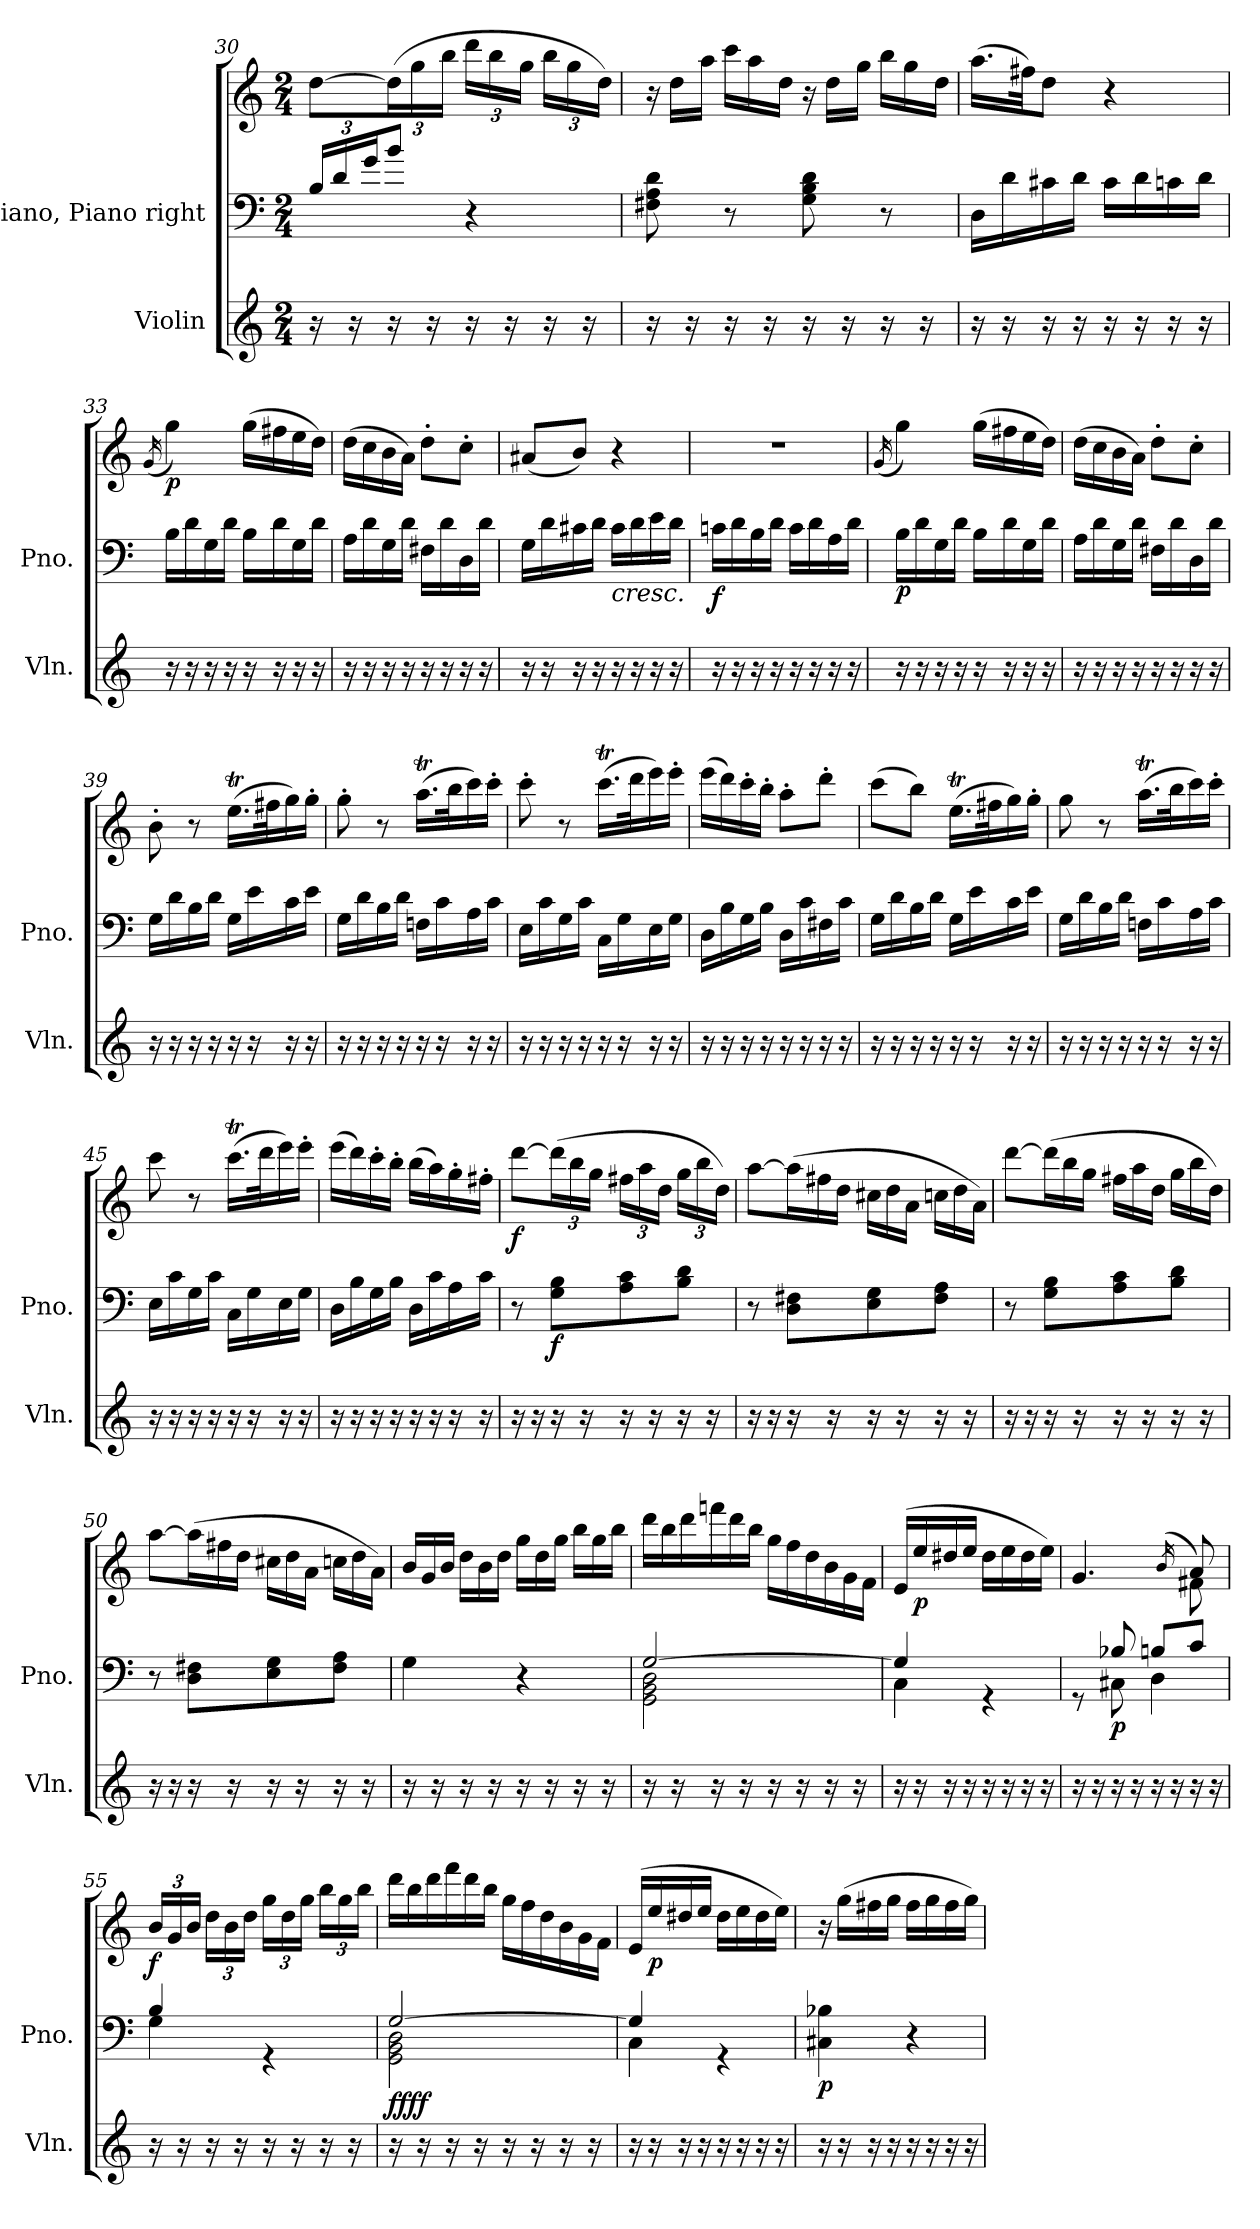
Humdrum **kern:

**kern	**kern	**kern	**dynam
*part2	*part1	*part1	*part1
*staff3	*staff2	*staff1	*staff1/2
*I"Violin	*I"Piano, Piano right	*	*
*I'Vln.	*I'Pno.	*	*
!!LO:LB:g=z
*clefG2	*clefF4	*clefG2	*
*k[]	*k[]	*k[]	*
*M2/4	*M2/4	*M2/4	*
*	*Xbrackettup	*	*
=30	=30	=30	=30
16r	24B/LL	[8dd\L	.
.	24d/	.	.
16r	.	.	.
.	24g/J	.	.
*	*	*Xbrackettup	*
16r	8b/J	(>24dd\L]	.
.	.	24gg\	.
16r	.	.	.
.	.	24bb\JJ	.
16r	4r	24ddd\LL	.
.	.	24bb\	.
16r	.	.	.
.	.	24gg\JJ	.
16r	.	24bb\LL	.
.	.	24gg\	.
16r	.	.	.
.	.	24dd\JJ)	.
=31	=31	=31	=31
*	*	*Xtuplet	*
16r	8F#X\ 8A\ 8d\	24r	.
.	.	24dd\LL	.
16r	.	.	.
.	.	24aa\JJ	.
16r	8r	24ccc\LL	.
.	.	24aa\	.
16r	.	.	.
.	.	24dd\JJ	.
16r	8G\ 8B\ 8d\	24r	.
.	.	24dd\LL	.
16r	.	.	.
.	.	24gg\JJ	.
16r	8r	24bb\LL	.
.	.	24gg\	.
16r	.	.	.
.	.	24dd\JJ	.
=32	=32	=32	=32
16r	16D\LL	(>16.aa\LL	.
16r	16d\	.	.
.	.	32ff#X\JK)	.
16r	16c#X\	8dd\J	.
16r	16d\JJ	.	.
16r	16c#\LL	4r	.
16r	16d\	.	.
16r	16cn\	.	.
16r	16d\JJ	.	.
!!LO:PB:g=z
=33	=33	=33	=33
.	.	(>16qg/	.
!	!	!	!LO:DY:b
16r	16B\LL	4gg\)	p
16r	16d\	.	.
16r	16G\	.	.
16r	16d\JJ	.	.
16r	16B\LL	(>16gg\LL	.
16r	16d\	16ff#X\	.
16r	16G\	16ee\	.
16r	16d\JJ	16dd\JJ)	.
=34	=34	=34	=34
16r	16A\LL	(>16dd\LL	.
16r	16d\	16cc\	.
16r	16G\	16b\	.
16r	16d\JJ	16a\JJ)	.
16r	16F#X\LL	8dd'\L	.
16r	16d\	.	.
16r	16D\	8cc'\J	.
16r	16d\JJ	.	.
=35	=35	=35	=35
16r	16G\LL	(<8a#X/L	.
16r	16d\	.	.
16r	16c#X\	8b/J)	.
16r	16d\JJ	.	.
!	!LO:TX:b:i:t=cresc.	!	!
16r	16c#\LL	4r	.
16r	16d\	.	.
16r	16e\	.	.
16r	16d\JJ	.	.
=36	=36	=36	=36
!	!	!	!LO:DY:b=2
16r	16cn\LL	2r	f
16r	16d\	.	.
16r	16B\	.	.
16r	16d\JJ	.	.
16r	16c\LL	.	.
16r	16d\	.	.
16r	16A\	.	.
16r	16d\JJ	.	.
!!LO:LB:g=z
=37	=37	=37	=37
.	.	(>16qg/	.
!	!	!	!LO:DY:b=2
16r	16B\LL	4gg\)	p
16r	16d\	.	.
16r	16G\	.	.
16r	16d\JJ	.	.
16r	16B\LL	(>16gg\LL	.
16r	16d\	16ff#X\	.
16r	16G\	16ee\	.
16r	16d\JJ	16dd\JJ)	.
=38	=38	=38	=38
16r	16A\LL	(>16dd\LL	.
16r	16d\	16cc\	.
16r	16G\	16b\	.
16r	16d\JJ	16a\JJ)	.
16r	16F#X\LL	8dd'\L	.
16r	16d\	.	.
16r	16D\	8cc'\J	.
16r	16d\JJ	.	.
=39	=39	=39	=39
16r	16G\LL	8b'\	.
16r	16d\	.	.
16r	16B\	8r	.
16r	16d\JJ	.	.
16r	16G\LL	(>16.eet\LL	.
16r	16e\	.	.
.	.	32ff#X\K	.
16r	16c\	16gg\)	.
16r	16e\JJ	16gg'\JJ	.
=40	=40	=40	=40
16r	16G\LL	8gg'\	.
16r	16d\	.	.
16r	16B\	8r	.
16r	16d\JJ	.	.
16r	16Fn\LL	(>16.aaT\LL	.
16r	16c\	.	.
.	.	32bb\K	.
16r	16A\	16ccc\)	.
16r	16c\JJ	16ccc'\JJ	.
!!LO:LB:g=z
=41	=41	=41	=41
16r	16E\LL	8ccc'\	.
16r	16c\	.	.
16r	16G\	8r	.
16r	16c\JJ	.	.
16r	16C\LL	(>16.cccT\LL	.
16r	16G\	.	.
.	.	32ddd\K	.
16r	16E\	16eee\)	.
16r	16G\JJ	16eee'\JJ	.
=42	=42	=42	=42
16r	16D\LL	(>16eee\LL	.
16r	16B\	16ddd\)	.
16r	16G\	16ccc'\	.
16r	16B\JJ	16bb'\JJ	.
16r	16D\LL	8aa'\L	.
16r	16c\	.	.
16r	16F#X\	8ddd'\J	.
16r	16c\JJ	.	.
=43	=43	=43	=43
16r	16G\LL	(>8ccc\L	.
16r	16d\	.	.
16r	16B\	8bb\J)	.
16r	16d\JJ	.	.
16r	16G\LL	(>16.eet\LL	.
16r	16e\	.	.
.	.	32ff#X\K	.
16r	16c\	16gg\)	.
16r	16e\JJ	16gg'\JJ	.
=44	=44	=44	=44
16r	16G\LL	8gg\	.
16r	16d\	.	.
16r	16B\	8r	.
16r	16d\JJ	.	.
16r	16Fn\LL	(>16.aaT\LL	.
16r	16c\	.	.
.	.	32bb\K	.
16r	16A\	16ccc\)	.
16r	16c\JJ	16ccc'\JJ	.
!!LO:LB:g=z
=45	=45	=45	=45
16r	16E\LL	8ccc\	.
16r	16c\	.	.
16r	16G\	8r	.
16r	16c\JJ	.	.
16r	16C\LL	(>16.cccT\LL	.
16r	16G\	.	.
.	.	32ddd\K	.
16r	16E\	16eee\)	.
16r	16G\JJ	16eee'\JJ	.
=46	=46	=46	=46
16r	16D\LL	(>16eee\LL	.
16r	16B\	16ddd\)	.
16r	16G\	16ccc'\	.
16r	16B\JJ	16bb'\JJ	.
16r	16D\LL	(>16bb\LL	.
16r	16c\	16aa\)	.
16r	16A\	16gg'\	.
16r	16c\JJ	16ff#X'\JJ	.
=47	=47	=47	=47
!	!	!	!LO:DY:b
16r	8r	[8ddd\L	f
16r	.	.	.
*	*	*tuplet	*
!	!	!	!LO:DY:b=2
16r	8G\ 8B\L	(>24ddd\L]	f
.	.	24bb\	.
16r	.	.	.
.	.	24gg\JJ	.
16r	8A\ 8c\	24ff#X\LL	.
.	.	24aa\	.
16r	.	.	.
.	.	24dd\JJ	.
16r	8B\ 8d\J	24gg\LL	.
.	.	24bb\	.
16r	.	.	.
.	.	24dd\JJ)	.
!!LO:PB:g=z
=48	=48	=48	=48
16r	8r	[8aa\L	.
16r	.	.	.
*	*	*Xtuplet	*
16r	8D\ 8F#X\L	(>24aa\L]	.
.	.	24ff#X\	.
16r	.	.	.
.	.	24dd\JJ	.
16r	8E\ 8G\	24cc#X\LL	.
.	.	24dd\	.
16r	.	.	.
.	.	24a\JJ	.
16r	8F#\ 8A\J	24ccn\LL	.
.	.	24dd\	.
16r	.	.	.
.	.	24a\JJ)	.
=49	=49	=49	=49
16r	8r	[8ddd\L	.
16r	.	.	.
16r	8G\ 8B\L	(>24ddd\L]	.
.	.	24bb\	.
16r	.	.	.
.	.	24gg\JJ	.
16r	8A\ 8c\	24ff#X\LL	.
.	.	24aa\	.
16r	.	.	.
.	.	24dd\JJ	.
16r	8B\ 8d\J	24gg\LL	.
.	.	24bb\	.
16r	.	.	.
.	.	24dd\JJ)	.
=50	=50	=50	=50
16r	8r	[8aa\L	.
16r	.	.	.
16r	8D\ 8F#X\L	(>24aa\L]	.
.	.	24ff#X\	.
16r	.	.	.
.	.	24dd\JJ	.
16r	8E\ 8G\	24cc#X\LL	.
.	.	24dd\	.
16r	.	.	.
.	.	24a\JJ	.
16r	8F#\ 8A\J	24ccn\LL	.
.	.	24dd\	.
16r	.	.	.
.	.	24a\JJ)	.
!!LO:LB:g=z
=51	=51	=51	=51
16r	4G\	24b/LL	.
.	.	24g/	.
16r	.	.	.
.	.	24b/JJ	.
16r	.	24dd\LL	.
.	.	24b\	.
16r	.	.	.
.	.	24dd\JJ	.
16r	4r	24gg\LL	.
.	.	24dd\	.
16r	.	.	.
.	.	24gg\JJ	.
16r	.	24bb\LL	.
.	.	24gg\	.
16r	.	.	.
.	.	24bb\JJ	.
=52	=52	=52	=52
*	*^	*	*
16r	[2G/	2GG\ 2BB\ 2D\	24ddd\LL	.
.	.	.	24bb\	.
16r	.	.	.	.
.	.	.	24ddd\	.
16r	.	.	24fffn\	.
.	.	.	24ddd\	.
16r	.	.	.	.
.	.	.	24bb\JJ	.
16r	.	.	24gg\LL	.
.	.	.	24ff\	.
16r	.	.	.	.
.	.	.	24dd\	.
16r	.	.	24b\	.
.	.	.	24g\	.
16r	.	.	.	.
.	.	.	24f\JJ	.
=53	=53	=53	=53	=53
16r	4G/]	4C\	(>16e/LL	.
!	!	!	!	!LO:DY:b
16r	.	.	16ee/	p
16r	.	.	16dd#X/	.
16r	.	.	16ee/JJ	.
16r	4rGG	4ryy	16dd#\LL	.
16r	.	.	16ee\	.
16r	.	.	16dd#\	.
16r	.	.	16ee\JJ)	.
!!LO:LB:g=z
=54	=54	=54	=54	=54
*	*	*	*^	*
16r	8rGG	8ryy	4.g/	4.ryy	.
16r	.	.	.	.	.
!	!	!	!	!	!LO:DY:b=2
16r	8B-X/	8C#X\	.	.	p
16r	.	.	.	.	.
16r	8Bn/L	4D\	.	.	.
16r	.	.	.	.	.
.	.	.	(>16qb/	.	.
16r	8c/J	.	8a/)	8f#X\	.
16r	.	.	.	.	.
*	*	*	*v	*v	*
=55	=55	=55	=55	=55
*	*	*	*tuplet	*
!	!	!	!	!LO:DY:b
16r	4B/	4G\	24b/LL	f
.	.	.	24g/	.
16r	.	.	.	.
.	.	.	24b/JJ	.
16r	.	.	24dd\LL	.
.	.	.	24b\	.
16r	.	.	.	.
.	.	.	24dd\JJ	.
16r	4rGG	4ryy	24gg\LL	.
.	.	.	24dd\	.
16r	.	.	.	.
.	.	.	24gg\JJ	.
16r	.	.	24bb\LL	.
.	.	.	24gg\	.
16r	.	.	.	.
.	.	.	24bb\JJ	.
=56	=56	=56	=56	=56
*	*	*	*Xtuplet	*
!	!	!	!	!LO:DY:b=2
!	!	!	!	!LO:DY:n=1:b=2
!	!	!	!	!LO:DY:n=2:b=2
!	!	!	!	!LO:DY:n=3:b=2
16r	[2G/	2GG\ 2BB\ 2D\	24ddd\LL	f f f f
.	.	.	24bb\	.
16r	.	.	.	.
.	.	.	24ddd\	.
16r	.	.	24fff\	.
.	.	.	24ddd\	.
16r	.	.	.	.
.	.	.	24bb\JJ	.
16r	.	.	24gg\LL	.
.	.	.	24ff\	.
16r	.	.	.	.
.	.	.	24dd\	.
16r	.	.	24b\	.
.	.	.	24g\	.
16r	.	.	.	.
.	.	.	24f\JJ	.
!!LO:LB:g=z
=57	=57	=57	=57	=57
16r	4G/]	4C\	(>16e/LL	.
!	!	!	!	!LO:DY:b
16r	.	.	16ee/	p
16r	.	.	16dd#X/	.
16r	.	.	16ee/JJ	.
16r	4rGG	4ryy	16dd#\LL	.
16r	.	.	16ee\	.
16r	.	.	16dd#\	.
16r	.	.	16ee\JJ)	.
*	*v	*v	*	*
=58	=58	=58	=58
!	!	!	!LO:DY:b=2
16r	4C#X\ 4B-X\	16r	p
16r	.	(>16gg\LL	.
16r	.	16ff#X\	.
16r	.	16gg\JJ	.
16r	4r	16ff#\LL	.
16r	.	16gg\	.
16r	.	16ff#\	.
16r	.	16gg\JJ)	.
=	=	=	=
*-	*-	*-	*-
